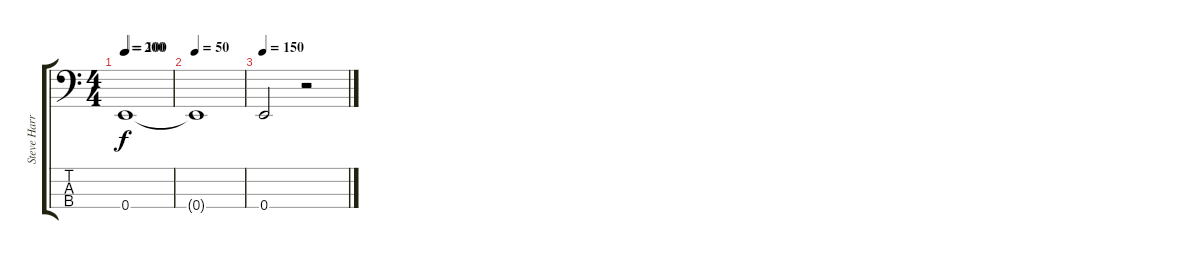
\track ("Steve Harris" "Steve Harr") {instrument electricbassfinger}
\staff {score tabs}
\tuning (G2 D2 A1 E1) {hide}
\ts (4 4)
\tempo 200
\tempo (100 0.03125)
\clef f4
\ks c
0.4.1{dy f} |
\tempo 50
0.4{t}.1 |
\tempo 150
0.4.2 r.2
